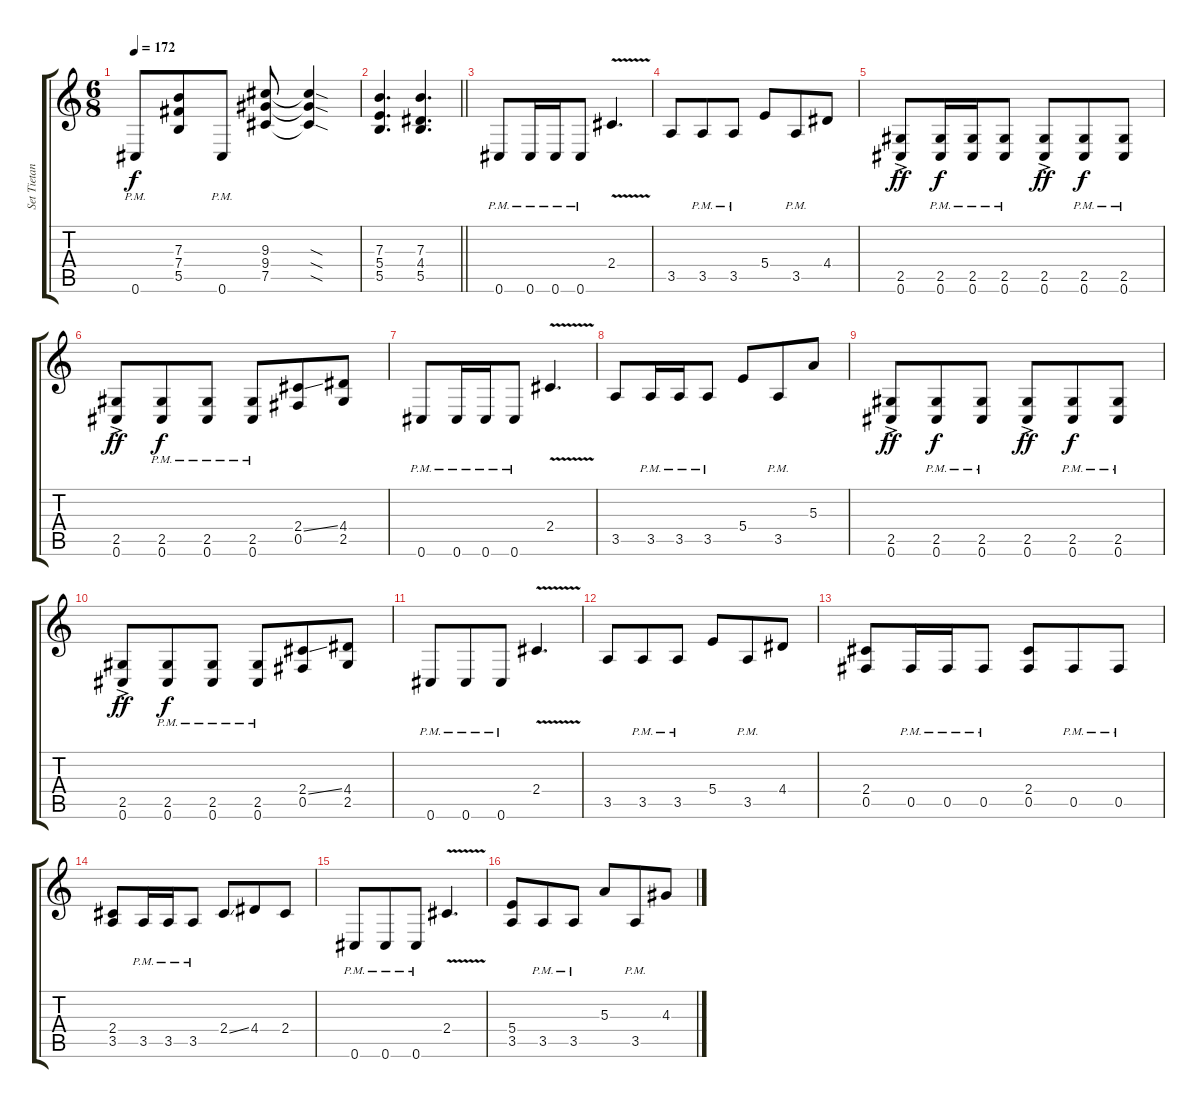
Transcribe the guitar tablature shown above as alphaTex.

\track ("Set Tietan" "Set Tietan") {instrument distortionguitar}
\staff {score tabs}
\tuning (Db4 Ab3 E3 B2 Gb2 Db2) {hide}
\ts (6 8)
\tempo 172
\clef g2
\ks c
0.6{pm}.8{dy f} (7.3 7.4 5.5).8 0.6{pm}.8 (9.3 9.4 7.5).8 (9.3{sod t} 9.4{sod t} 7.5{sod t}).4 |
\barLineRight lightlight
(7.3 5.4 5.5).4{d} (7.3 4.4 5.5).4{d} |
0.6{pm}.8 0.6{pm}.16 0.6{pm}.16 0.6{pm}.8 2.4{v}.4{d} |
3.5.8 3.5{pm}.8 3.5{pm}.8 5.4.8 3.5{pm}.8 4.4.8 |
(2.5{ac} 0.6{ac}).8{dy ff} (2.5{pm} 0.6{pm}).16{dy f} (2.5{pm} 0.6{pm}).16 (2.5{pm} 0.6{pm}).8 (2.5{ac} 0.6{ac}).8{dy ff} (2.5{pm} 0.6{pm}).8{dy f} (2.5{pm} 0.6{pm}).8 |
(2.5{ac} 0.6{ac}).8{dy ff} (2.5{pm} 0.6{pm}).8{dy f} (2.5{pm} 0.6{pm}).8 (2.5{pm} 0.6{pm}).8 (2.4{ss} 0.5).8 (4.4 2.5).8 |
0.6{pm}.8 0.6{pm}.16 0.6{pm}.16 0.6{pm}.8 2.4{v}.4{d} |
3.5.8 3.5{pm}.16 3.5{pm}.16 3.5{pm}.8 5.4.8 3.5{pm}.8 5.3.8 |
(2.5{ac} 0.6{ac}).8{dy ff} (2.5{pm} 0.6{pm}).8{dy f} (2.5{pm} 0.6{pm}).8 (2.5{ac} 0.6{ac}).8{dy ff} (2.5{pm} 0.6{pm}).8{dy f} (2.5{pm} 0.6{pm}).8 |
(2.5{ac} 0.6{ac}).8{dy ff} (2.5{pm} 0.6{pm}).8{dy f} (2.5{pm} 0.6{pm}).8 (2.5{pm} 0.6{pm}).8 (2.4{ss} 0.5).8 (4.4 2.5).8 |
0.6{pm}.8 0.6{pm}.8 0.6{pm}.8 2.4{v}.4{d} |
3.5.8 3.5{pm}.8 3.5{pm}.8 5.4.8 3.5{pm}.8 4.4.8 |
(2.4 0.5).8 0.5{pm}.16 0.5{pm}.16 0.5{pm}.8 (2.4 0.5).8 0.5{pm}.8 0.5{pm}.8 |
(2.4 3.5).8 3.5{pm}.16 3.5{pm}.16 3.5{pm}.8 2.4{ss}.8 4.4.8 2.4.8 |
0.6{pm}.8 0.6{pm}.8 0.6{pm}.8 2.4{v}.4{d} |
(5.4 3.5).8 3.5{pm}.8 3.5{pm}.8 5.3.8 3.5{pm}.8 4.3.8
